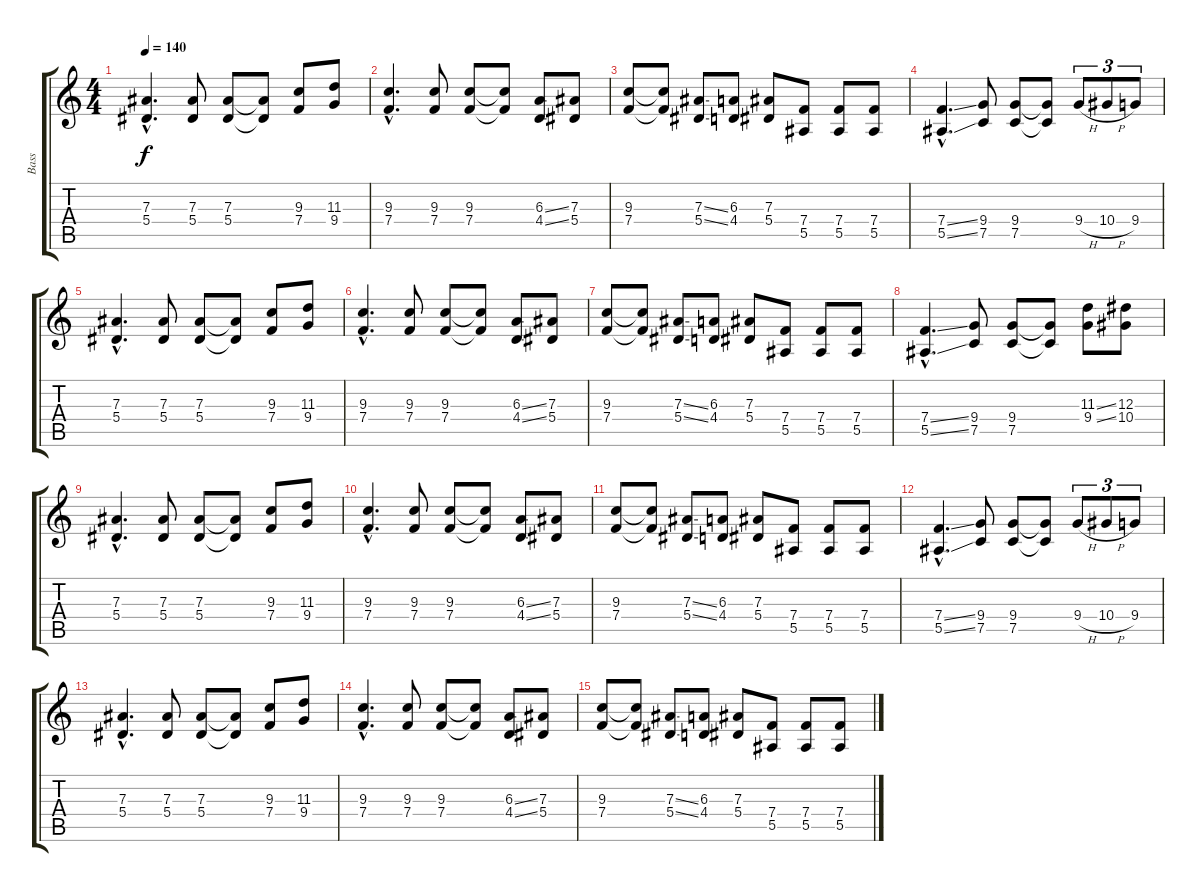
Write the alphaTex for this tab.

\track ("Bass" "Bass") {instrument electricbassfinger}
\staff {score tabs}
\tuning (C4 G3 Eb3 Bb2 F2 C2) {hide}
\ts (4 4)
\tempo 140
\clef g2
\ks c
(7.3{hac} 5.4{hac}).4{d dy f} (7.3 5.4).8 (7.3 5.4).8 (7.3{t} 5.4{t}).8 (9.3 7.4).8 (11.3 9.4).8 |
(9.3{hac} 7.4{hac}).4{d} (9.3 7.4).8 (9.3 7.4).8 (9.3{t} 7.4{t}).8 (6.3{ss} 4.4{ss}).8 (7.3 5.4).8 |
(9.3 7.4).8 (9.3{t} 7.4{t}).8 (7.3{ss} 5.4{ss}).8 (6.3 4.4).8 (7.3 5.4).8 (7.4 5.5).8 (7.4 5.5).8 (7.4 5.5).8 |
(7.4{ss hac} 5.5{ss hac}).4{d} (9.4 7.5).8 (9.4 7.5).8 (9.4{t} 7.5{t}).8 9.4{h}.8{tu (3 2)} 10.4{h}.8{tu (3 2)} 9.4.8{tu (3 2)} |
(7.3{hac} 5.4{hac}).4{d} (7.3 5.4).8 (7.3 5.4).8 (7.3{t} 5.4{t}).8 (9.3 7.4).8 (11.3 9.4).8 |
(9.3{hac} 7.4{hac}).4{d} (9.3 7.4).8 (9.3 7.4).8 (9.3{t} 7.4{t}).8 (6.3{ss} 4.4{ss}).8 (7.3 5.4).8 |
(9.3 7.4).8 (9.3{t} 7.4{t}).8 (7.3{ss} 5.4{ss}).8 (6.3 4.4).8 (7.3 5.4).8 (7.4 5.5).8 (7.4 5.5).8 (7.4 5.5).8 |
(7.4{ss hac} 5.5{ss hac}).4{d} (9.4 7.5).8 (9.4 7.5).8 (9.4{t} 7.5{t}).8 (11.3{ss} 9.4{ss}).8 (12.3 10.4).8 |
(7.3{hac} 5.4{hac}).4{d} (7.3 5.4).8 (7.3 5.4).8 (7.3{t} 5.4{t}).8 (9.3 7.4).8 (11.3 9.4).8 |
(9.3{hac} 7.4{hac}).4{d} (9.3 7.4).8 (9.3 7.4).8 (9.3{t} 7.4{t}).8 (6.3{ss} 4.4{ss}).8 (7.3 5.4).8 |
(9.3 7.4).8 (9.3{t} 7.4{t}).8 (7.3{ss} 5.4{ss}).8 (6.3 4.4).8 (7.3 5.4).8 (7.4 5.5).8 (7.4 5.5).8 (7.4 5.5).8 |
(7.4{ss hac} 5.5{ss hac}).4{d} (9.4 7.5).8 (9.4 7.5).8 (9.4{t} 7.5{t}).8 9.4{h}.8{tu (3 2)} 10.4{h}.8{tu (3 2)} 9.4.8{tu (3 2)} |
(7.3{hac} 5.4{hac}).4{d} (7.3 5.4).8 (7.3 5.4).8 (7.3{t} 5.4{t}).8 (9.3 7.4).8 (11.3 9.4).8 |
(9.3{hac} 7.4{hac}).4{d} (9.3 7.4).8 (9.3 7.4).8 (9.3{t} 7.4{t}).8 (6.3{ss} 4.4{ss}).8 (7.3 5.4).8 |
(9.3 7.4).8 (9.3{t} 7.4{t}).8 (7.3{ss} 5.4{ss}).8 (6.3 4.4).8 (7.3 5.4).8 (7.4 5.5).8 (7.4 5.5).8 (7.4 5.5).8
